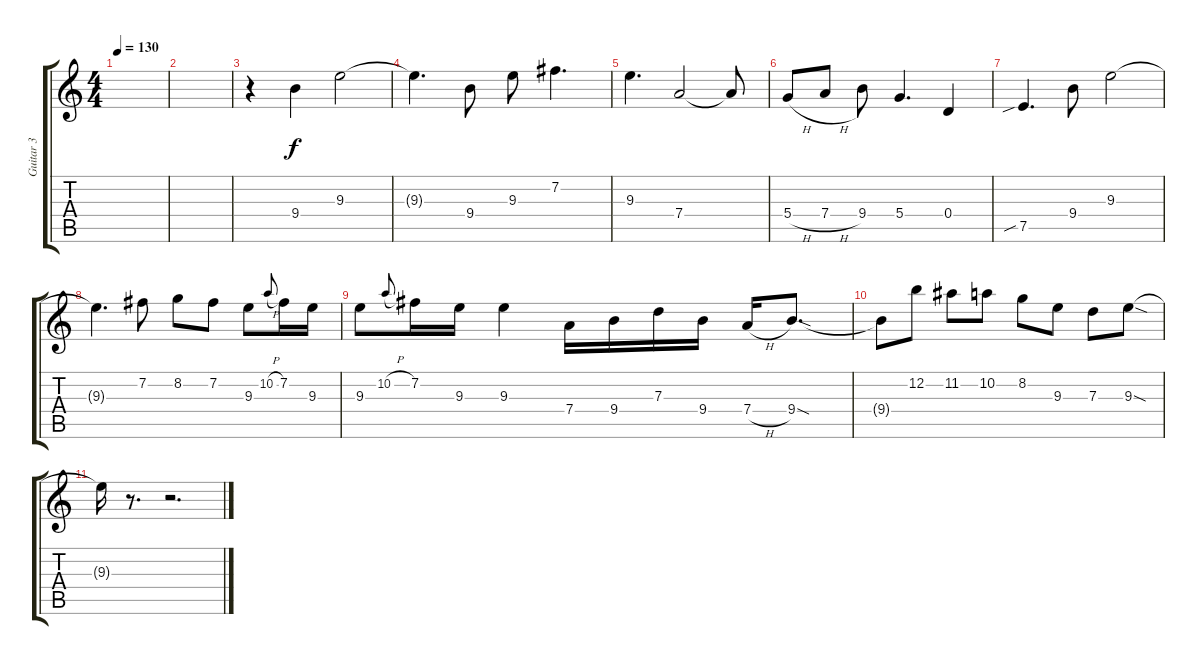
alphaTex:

\track ("Guitar 3" "Guitar 3") {instrument distortionguitar}
\staff {score tabs}
\tuning (E4 B3 G3 D3 A2 E2) {hide}
\ts (4 4)
\tempo 130
\clef g2
\ks c
|
|
r.4 9.4.4 9.3.2 |
9.3{t}.4{d} 9.4.8 9.3.8 7.2.4{d} |
9.3.4{d} 7.4.2 7.4{t}.8 |
5.4{h}.8 7.4{h}.8 9.4.8 5.4.4{d} 0.4.4 |
7.5{sib}.4{d} 9.4.8 9.3.2 |
9.3{t}.4{d} 7.2.8 8.2.8 7.2.8 9.3.8 10.2{h}.8{gr onbeat} 7.2.16 9.3.16 |
9.3.8 10.2{h}.8{gr onbeat} 7.2.16 9.3.16 9.3.4 7.4.16 9.4.16 7.3.16 9.4.16 7.4{h}.16 9.4{sod}.8{d} |
9.4{t}.8 12.2.8 11.2.8 10.2.8 8.2.8 9.3.8 7.3.8 9.3{sod}.8 |
9.3{t}.16 r.8{d} r.2{d}
